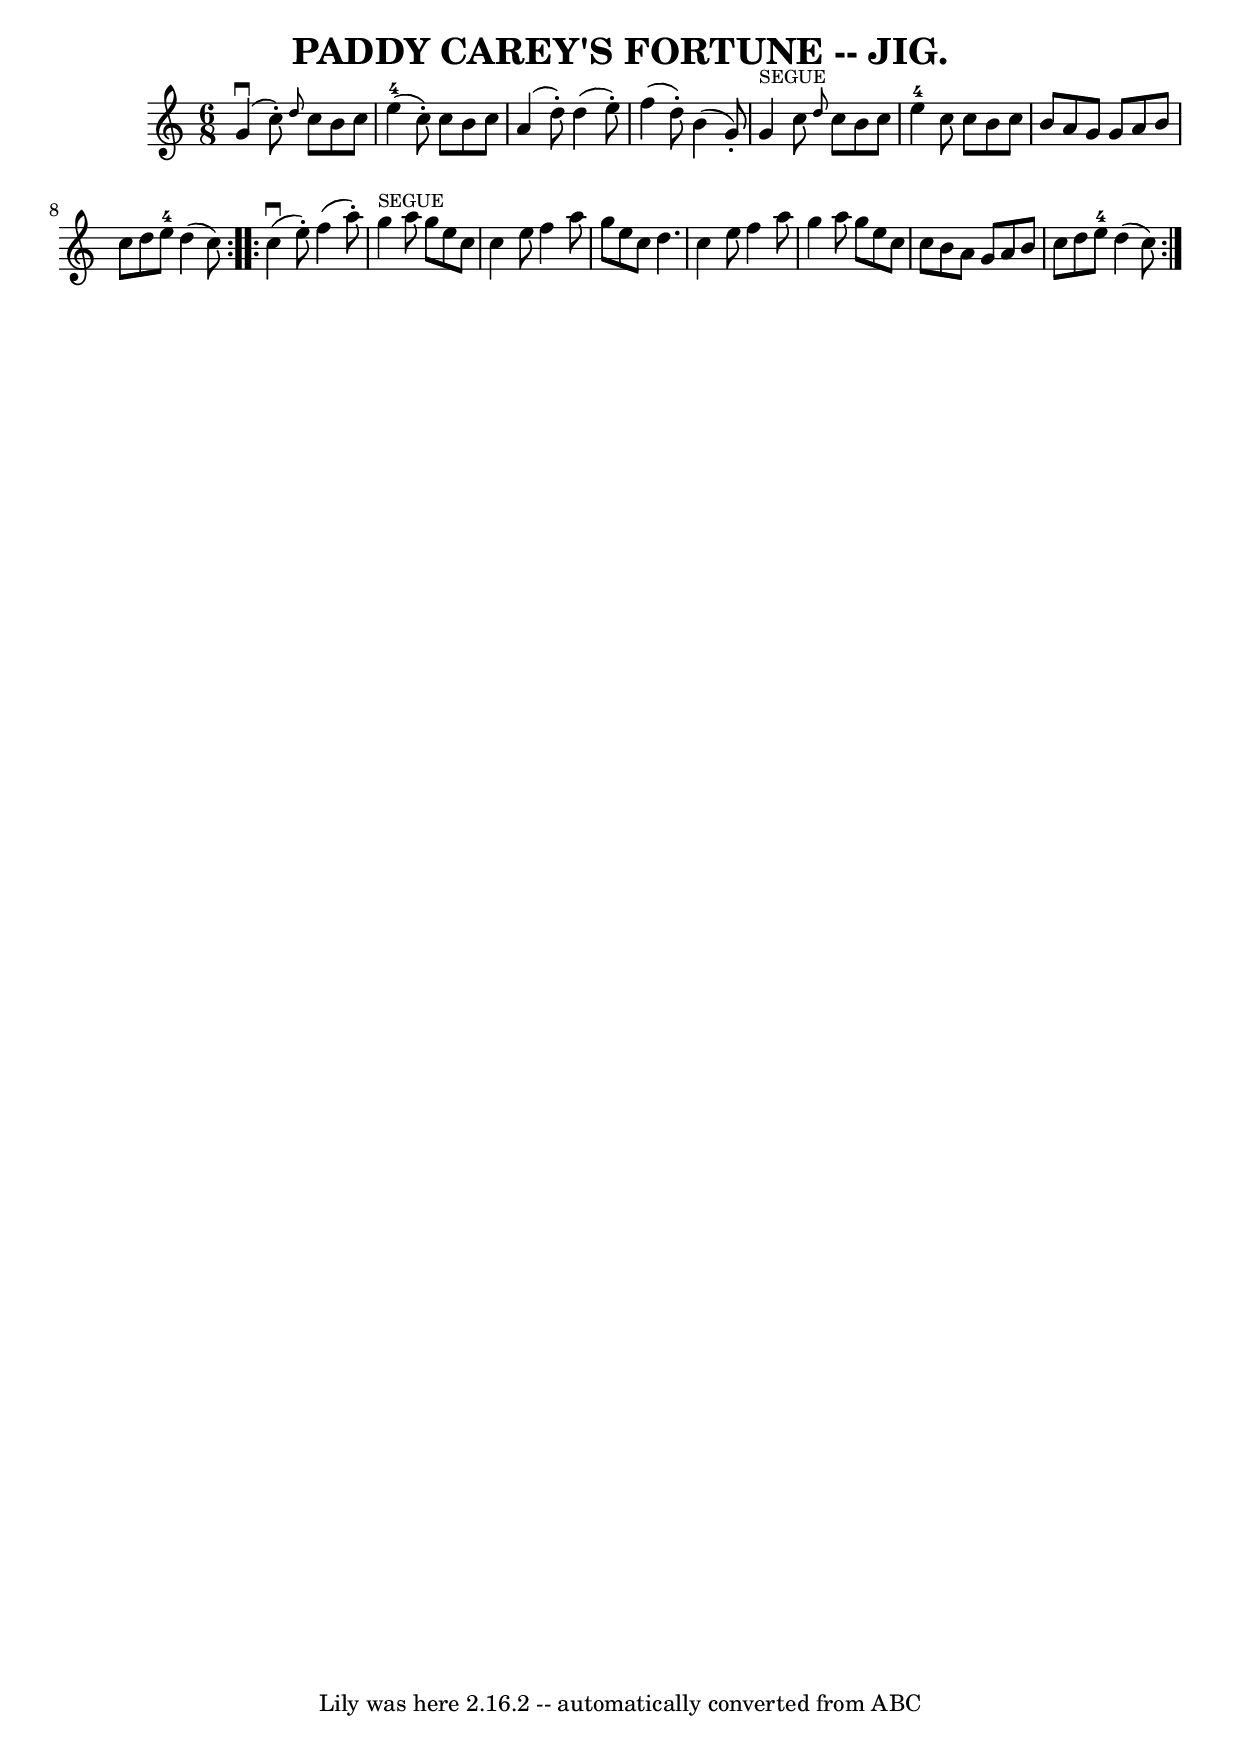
\version "2.7.40"
\include "Mammoth.ily"
\header {
	%% book = "Coles pg. 75.5"
	crossRefNumber = "13"
	footnotes = ""
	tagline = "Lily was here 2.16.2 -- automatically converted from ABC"
	title = "PADDY CAREY'S FORTUNE -- JIG."
}
voicedefault =  {


\repeat volta 2 {
\time 6/8 \key c \major g'4 (^\downbow c''8 -.) \grace { d''8  }   
c''8 b'8 c''8  |
 e''4-4(c''8 -.) c''8 b'8 c''8 
 |
 a'4 (d''8 -.) d''4 (e''8 -.) |
 f''4 (d''8 
-.) b'4 (g'8 -.) |
 g'4^\segue c''8  \grace { d''8  
} c''8 b'8 c''8    |
 e''4-4 c''8 c''8 b'8 c''8  
|
 b'8 a'8 g'8 g'8 a'8 b'8  |
 c''8 d''8    
e''8-4 d''4 (c''8) }     \repeat volta 2 { c''4 (^\downbow   
e''8 -.) f''4 (a''8 -.) |
 g''4^\segue a''8 g''8    
e''8 c''8  |
 c''4 e''8 f''4 a''8  |
 g''8 e''8  
 c''8 d''4.  |
 c''4 e''8 f''4 a''8  |
 g''4    
a''8 g''8 e''8 c''8  |
 c''8 b'8 a'8 g'8 a'8    
b'8  |
 c''8 d''8 e''8-4 d''4 (c''8) }   
}

\score{
    <<

	\context Staff="default"
	{
	    \voicedefault 
	}

    >>
	\layout {
	}
	\midi {}
}
